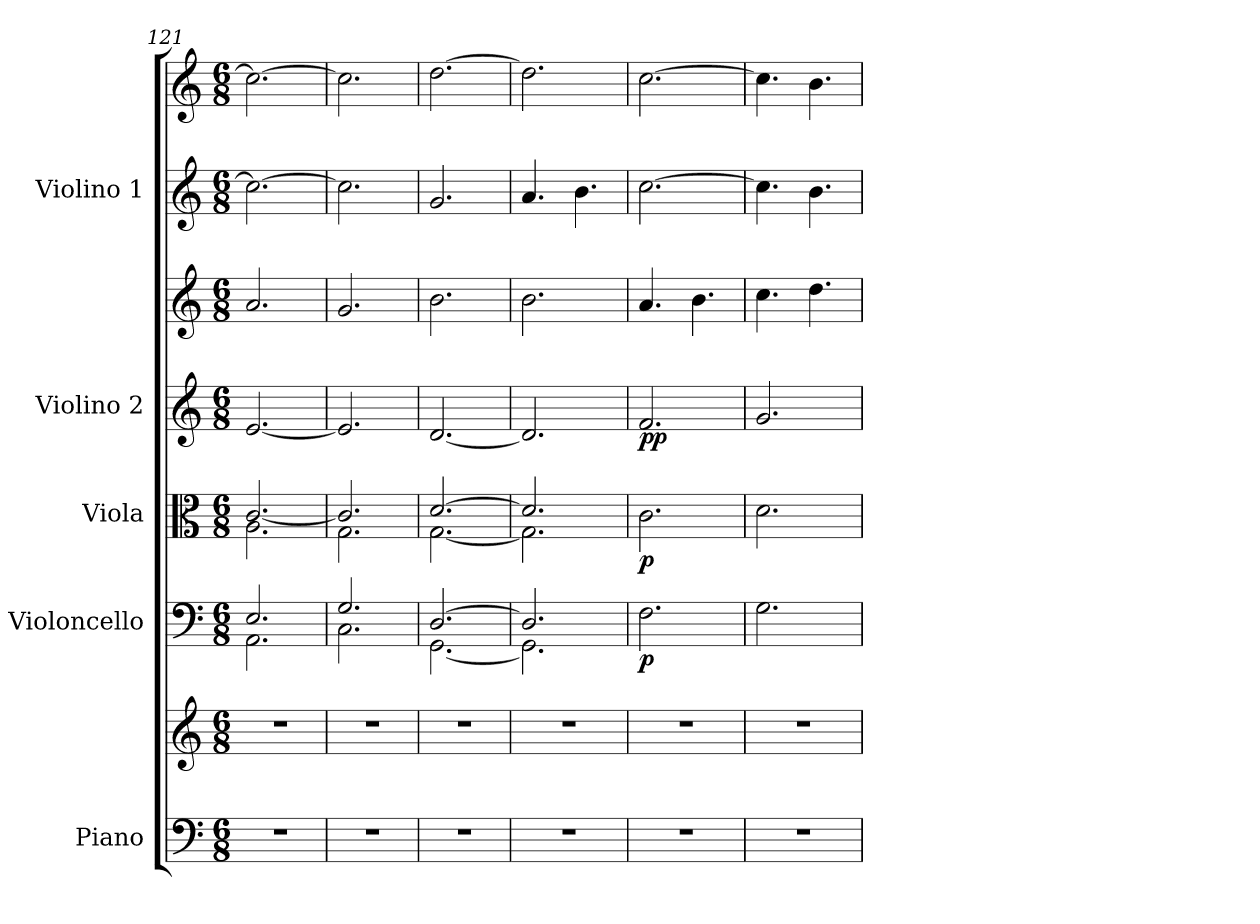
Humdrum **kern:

**kern	**kern	**kern	**dynam	**kern	**dynam	**kern	**kern	**dynam	**kern	**kern
*part5	*part5	*part4	*part4	*part3	*part3	*part2	*part2	*part2	*part1	*part1
*staff8	*staff7	*staff6	*staff6	*staff5	*staff5	*staff4	*staff3	*staff3/4	*staff2	*staff1
*I"Piano	*	*I"Violoncello	*	*I"Viola	*	*I"Violino 2	*	*	*I"Violino 1	*
*I'P-no	*	*I'V-c.	*	*I'V-la	*	*I'V-no 2	*	*	*I'V-no 1	*
*clefF4	*clefG2	*clefF4	*	*clefC3	*	*clefG2	*clefG2	*	*clefG2	*clefG2
*k[]	*k[]	*k[]	*	*k[]	*	*k[]	*k[]	*	*k[]	*k[]
*M6/8	*M6/8	*M6/8	*	*M6/8	*	*M6/8	*M6/8	*	*M6/8	*M6/8
=121	=121	=121	=121	=121	=121	=121	=121	=121	=121	=121
*	*	*^	*	*^	*	*	*	*	*	*
2.r	2.r	2.E/	2.AA\	.	2.A\	[2.c/	.	[2.e/	2.a/	.	2.cc\_	2.cc\_
=122	=122	=122	=122	=122	=122	=122	=122	=122	=122	=122	=122	=122
2.r	2.r	2.G/	2.C\	.	2.c/]	2.G\	.	2.e/]	2.g/	.	2.cc\]	2.cc\]
=123	=123	=123	=123	=123	=123	=123	=123	=123	=123	=123	=123	=123
2.r	2.r	[2.D/	[2.GG\	.	[2.d/	[2.G\	.	[2.d/	2.b\	.	2.g/	[2.dd\
=124	=124	=124	=124	=124	=124	=124	=124	=124	=124	=124	=124	=124
2.r	2.r	2.D/]	2.GG\]	.	2.d/]	2.G\]	.	2.d/]	2.b\	.	4.a/	2.dd\]
.	.	.	.	.	.	.	.	.	.	.	4.b\	.
*	*	*v	*v	*	*	*	*	*	*	*	*	*
*	*	*	*	*v	*v	*	*	*	*	*	*
=125	=125	=125	=125	=125	=125	=125	=125	=125	=125	=125
!	!	!	!LO:DY:b	!	!LO:DY:b	!	!	!LO:DY:b=2	!	!
!	!	!	!	!	!	!	!	!LO:DY:n=1:b	!	!
2.r	2.r	2.F\	p	2.c\	p	2.f/	4.a/	p p	[2.cc\	[2.cc\
.	.	.	.	.	.	.	4.b\	.	.	.
=126	=126	=126	=126	=126	=126	=126	=126	=126	=126	=126
2.r	2.r	2.G\	.	2.d\	.	2.g/	4.cc\	.	4.cc\]	4.cc\]
.	.	.	.	.	.	.	4.dd\	.	4.b\	4.b\
=	=	=	=	=	=	=	=	=	=	=
*-	*-	*-	*-	*-	*-	*-	*-	*-	*-	*-
